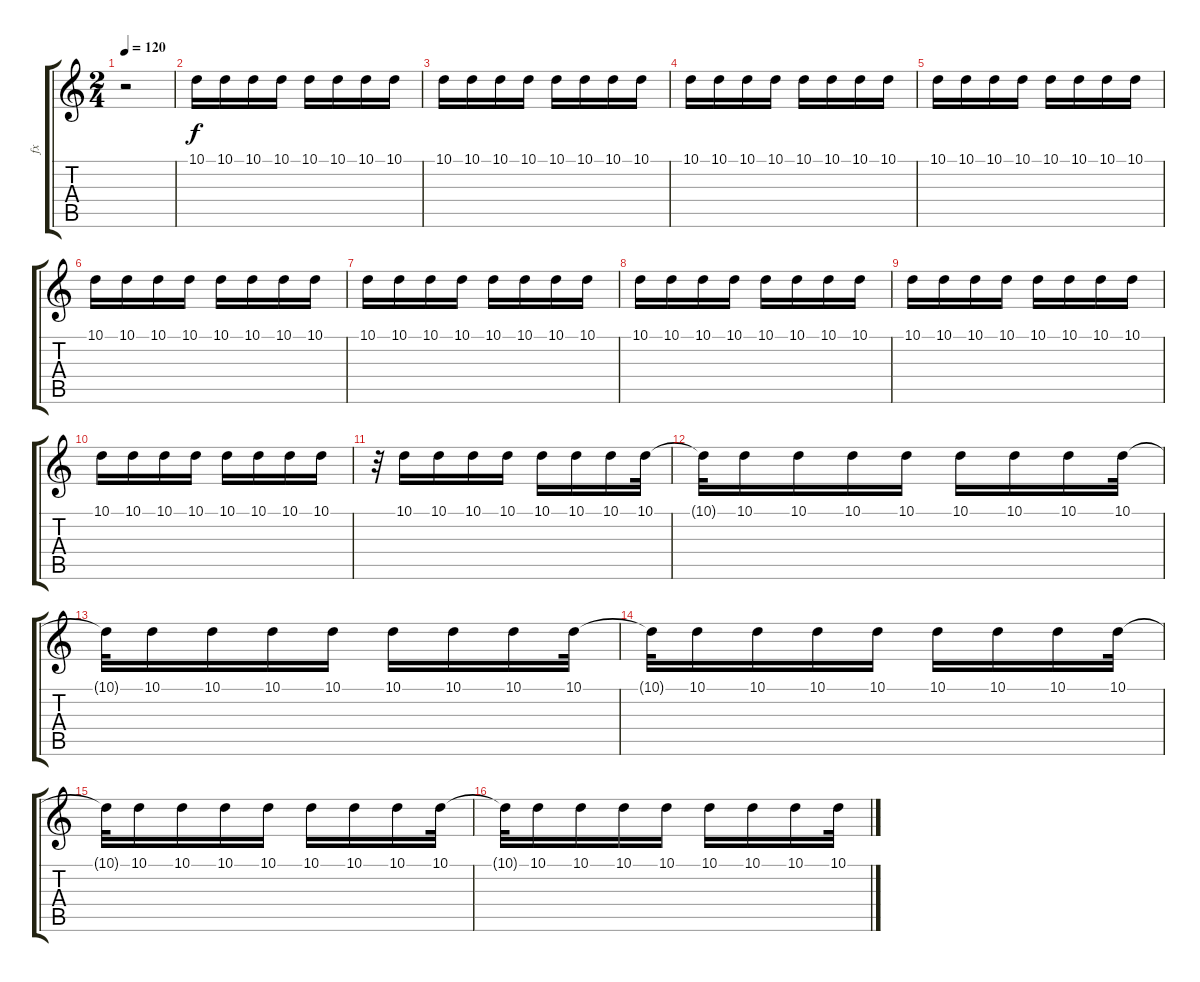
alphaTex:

\track ("fx" "fx") {instrument tinklebell}
\staff {score tabs}
\tuning (E4 B3 G3 D3 A2 E2) {hide}
\ts (2 4)
\tempo 120
\clef g2
\ks c
r.2{dy f instrument tinklebell} |
10.1.16 10.1.16 10.1.16 10.1.16 10.1.16 10.1.16 10.1.16 10.1.16 |
10.1.16 10.1.16 10.1.16 10.1.16 10.1.16 10.1.16 10.1.16 10.1.16 |
10.1.16 10.1.16 10.1.16 10.1.16 10.1.16 10.1.16 10.1.16 10.1.16 |
10.1.16 10.1.16 10.1.16 10.1.16 10.1.16 10.1.16 10.1.16 10.1.16 |
10.1.16 10.1.16 10.1.16 10.1.16 10.1.16 10.1.16 10.1.16 10.1.16 |
10.1.16 10.1.16 10.1.16 10.1.16 10.1.16 10.1.16 10.1.16 10.1.16 |
10.1.16 10.1.16 10.1.16 10.1.16 10.1.16 10.1.16 10.1.16 10.1.16 |
10.1.16 10.1.16 10.1.16 10.1.16 10.1.16 10.1.16 10.1.16 10.1.16 |
10.1.16 10.1.16 10.1.16 10.1.16 10.1.16 10.1.16 10.1.16 10.1.16 |
r.32 10.1.16 10.1.16 10.1.16 10.1.16 10.1.16 10.1.16 10.1.16 10.1.32 |
10.1{t}.32 10.1.16 10.1.16 10.1.16 10.1.16 10.1.16 10.1.16 10.1.16 10.1.32 |
10.1{t}.32 10.1.16 10.1.16 10.1.16 10.1.16 10.1.16 10.1.16 10.1.16 10.1.32 |
10.1{t}.32 10.1.16 10.1.16 10.1.16 10.1.16 10.1.16 10.1.16 10.1.16 10.1.32 |
10.1{t}.32 10.1.16 10.1.16 10.1.16 10.1.16 10.1.16 10.1.16 10.1.16 10.1.32 |
10.1{t}.32 10.1.16 10.1.16 10.1.16 10.1.16 10.1.16 10.1.16 10.1.16 10.1.32
